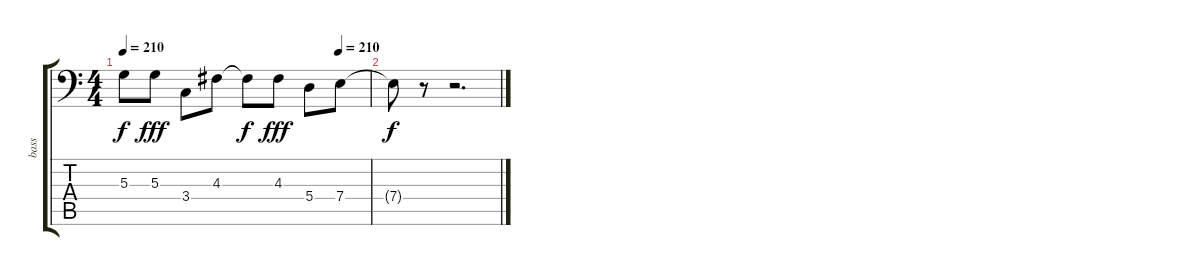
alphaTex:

\track ("bass" "bass") {instrument electricbassfinger}
\staff {score tabs}
\tuning (C3 G2 D2 A1 E1 B0) {hide}
\ts (4 4)
\tempo 210
\tempo (210 0.875)
\clef f4
\ks c
5.3{t}.8{dy f} 5.3.8{dy fff} 3.4.8 4.3.8 4.3{t}.8{dy f} 4.3.8{dy fff} 5.4.8 7.4.8 |
7.4{t}.8{dy f} r.8 r.2{d}
